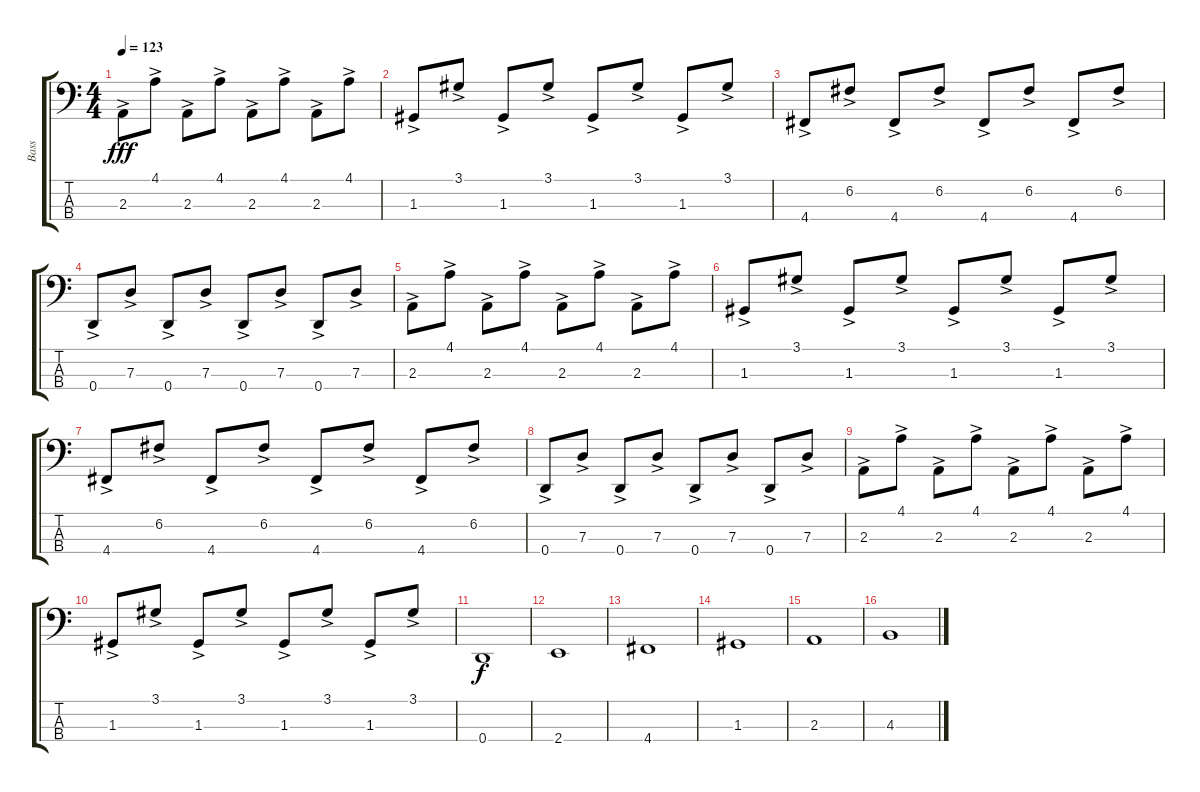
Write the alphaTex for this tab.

\track ("Bass" "Bass") {instrument synthbass1}
\staff {score tabs}
\tuning (F2 C2 G1 D1) {hide}
\ts (4 4)
\tempo 123
\clef f4
\ks c
2.3{ac}.8{dy fff} 4.1{ac}.8 2.3{ac}.8 4.1{ac}.8 2.3{ac}.8 4.1{ac}.8 2.3{ac}.8 4.1{ac}.8 |
1.3{ac}.8 3.1{ac}.8 1.3{ac}.8 3.1{ac}.8 1.3{ac}.8 3.1{ac}.8 1.3{ac}.8 3.1{ac}.8 |
4.4{ac}.8 6.2{ac}.8 4.4{ac}.8 6.2{ac}.8 4.4{ac}.8 6.2{ac}.8 4.4{ac}.8 6.2{ac}.8 |
0.4{ac}.8 7.3{ac}.8 0.4{ac}.8 7.3{ac}.8 0.4{ac}.8 7.3{ac}.8 0.4{ac}.8 7.3{ac}.8 |
2.3{ac}.8 4.1{ac}.8 2.3{ac}.8 4.1{ac}.8 2.3{ac}.8 4.1{ac}.8 2.3{ac}.8 4.1{ac}.8 |
1.3{ac}.8 3.1{ac}.8 1.3{ac}.8 3.1{ac}.8 1.3{ac}.8 3.1{ac}.8 1.3{ac}.8 3.1{ac}.8 |
4.4{ac}.8 6.2{ac}.8 4.4{ac}.8 6.2{ac}.8 4.4{ac}.8 6.2{ac}.8 4.4{ac}.8 6.2{ac}.8 |
0.4{ac}.8 7.3{ac}.8 0.4{ac}.8 7.3{ac}.8 0.4{ac}.8 7.3{ac}.8 0.4{ac}.8 7.3{ac}.8 |
2.3{ac}.8 4.1{ac}.8 2.3{ac}.8 4.1{ac}.8 2.3{ac}.8 4.1{ac}.8 2.3{ac}.8 4.1{ac}.8 |
1.3{ac}.8 3.1{ac}.8 1.3{ac}.8 3.1{ac}.8 1.3{ac}.8 3.1{ac}.8 1.3{ac}.8 3.1{ac}.8 |
0.4.1{dy f} |
2.4.1 |
4.4.1 |
1.3.1 |
2.3.1 |
4.3.1
